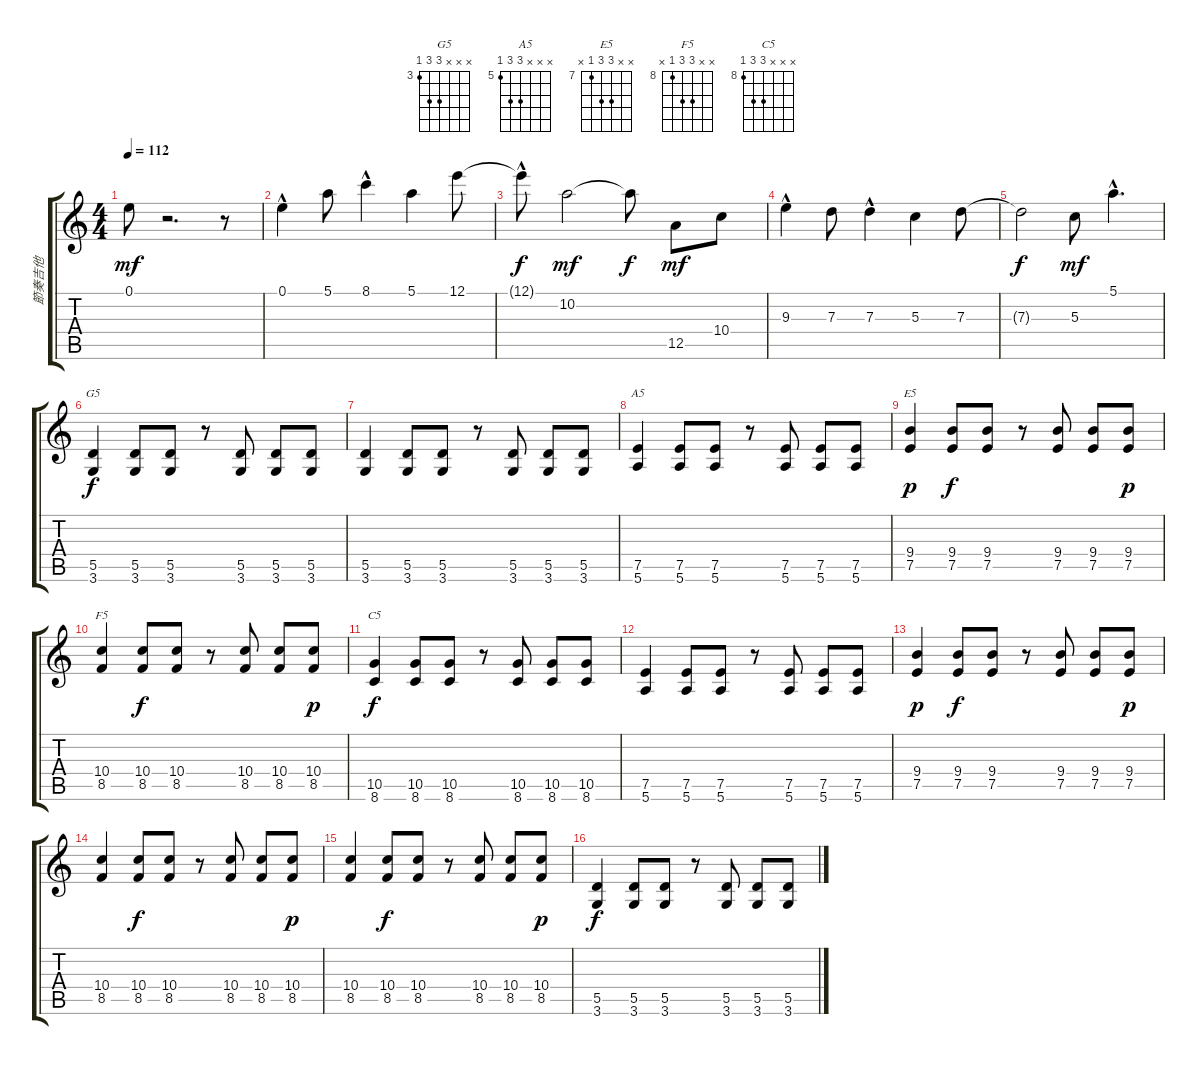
\track ("節奏吉他" "節奏吉他") {instrument overdrivenguitar}
\staff {score tabs}
\tuning (E4 B3 G3 D3 A2 E2) {hide}
\chord ("G5" x x x 5 5 3) {firstfret 3}
\chord ("A5" x x x 7 7 5) {firstfret 5}
\chord ("E5" x x 9 9 7 x) {firstfret 7}
\chord ("F5" x x 10 10 8 x) {firstfret 8}
\chord ("C5" x x x 10 10 8) {firstfret 8}
\ts (4 4)
\tempo 112
\clef g2
\ks c
0.1.8{dy mf} r.2{d} r.8 |
0.1{hac}.4 5.1.8 8.1{hac}.4 5.1.4 12.1.8 |
12.1{hac t}.8{dy f} 10.2.2{dy mf} 10.2{t}.8{dy f} 12.5.8{dy mf} 10.4.8 |
9.3{hac}.4 7.3.8 7.3{hac}.4 5.3.4 7.3.8 |
7.3{t}.2{dy f} 5.3.8{dy mf} 5.1{hac}.4{d} |
(5.5 3.6).4{ch "G5" dy f instrument overdrivenguitar} (5.5 3.6).8 (5.5 3.6).8 r.8 (5.5 3.6).8 (5.5 3.6).8 (5.5 3.6).8 |
(5.5 3.6).4{instrument overdrivenguitar} (5.5 3.6).8 (5.5 3.6).8 r.8 (5.5 3.6).8 (5.5 3.6).8 (5.5 3.6).8 |
(7.5 5.6).4{ch "A5" instrument overdrivenguitar} (7.5 5.6).8 (7.5 5.6).8 r.8 (7.5 5.6).8 (7.5 5.6).8 (7.5 5.6).8 |
(9.4 7.5).4{ch "E5" dy p instrument overdrivenguitar} (9.4 7.5).8{dy f} (9.4 7.5).8 r.8 (9.4 7.5).8 (9.4 7.5).8 (9.4 7.5).8{dy p} |
(10.4 8.5).4{ch "F5" instrument overdrivenguitar} (10.4 8.5).8{dy f} (10.4 8.5).8 r.8 (10.4 8.5).8 (10.4 8.5).8 (10.4 8.5).8{dy p} |
(10.5 8.6).4{ch "C5" dy f instrument overdrivenguitar} (10.5 8.6).8 (10.5 8.6).8 r.8 (10.5 8.6).8 (10.5 8.6).8 (10.5 8.6).8 |
(7.5 5.6).4{instrument overdrivenguitar} (7.5 5.6).8 (7.5 5.6).8 r.8 (7.5 5.6).8 (7.5 5.6).8 (7.5 5.6).8 |
(9.4 7.5).4{dy p instrument overdrivenguitar} (9.4 7.5).8{dy f} (9.4 7.5).8 r.8 (9.4 7.5).8 (9.4 7.5).8 (9.4 7.5).8{dy p} |
(10.4 8.5).4{instrument overdrivenguitar} (10.4 8.5).8{dy f} (10.4 8.5).8 r.8 (10.4 8.5).8 (10.4 8.5).8 (10.4 8.5).8{dy p} |
(10.4 8.5).4{instrument overdrivenguitar} (10.4 8.5).8{dy f} (10.4 8.5).8 r.8 (10.4 8.5).8 (10.4 8.5).8 (10.4 8.5).8{dy p} |
(5.5 3.6).4{dy f instrument overdrivenguitar} (5.5 3.6).8 (5.5 3.6).8 r.8 (5.5 3.6).8 (5.5 3.6).8 (5.5 3.6).8
